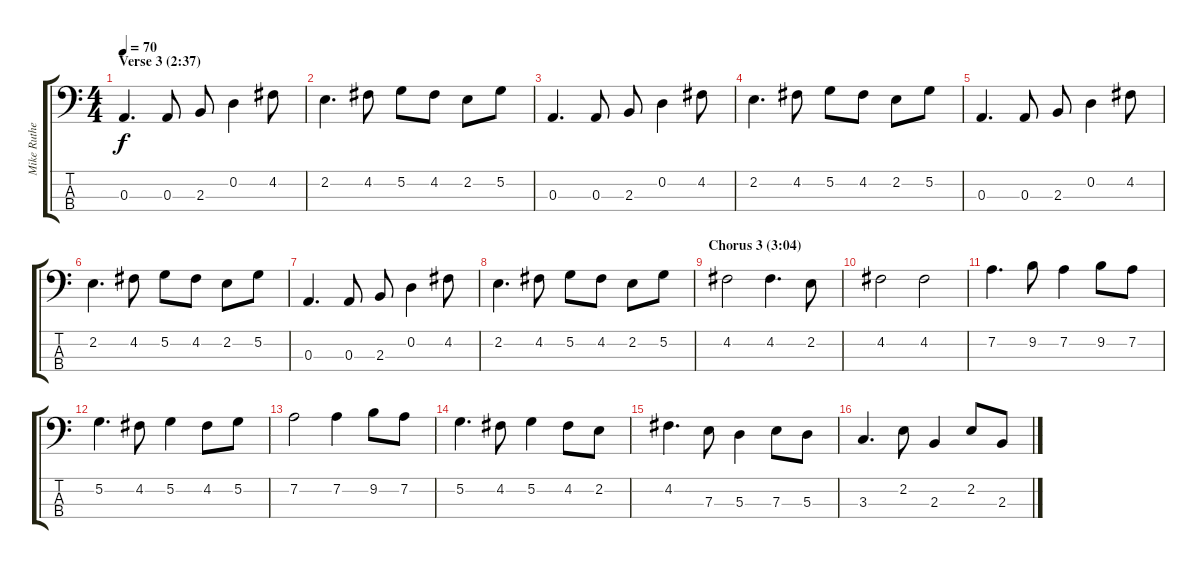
\track ("Mike Rutherford (bass)" "Mike Ruthe") {instrument electricbassfinger}
\staff {score tabs}
\tuning (G2 D2 A1 E1) {hide}
\ts (4 4)
\section ("" "Verse 3 (2:37)")
\tempo 70
\clef f4
\ks c
0.3.4{d dy f} 0.3.8 2.3.8 0.2.4 4.2.8 |
2.2.4{d} 4.2.8 5.2.8 4.2.8 2.2.8 5.2.8 |
0.3.4{d} 0.3.8 2.3.8 0.2.4 4.2.8 |
2.2.4{d} 4.2.8 5.2.8 4.2.8 2.2.8 5.2.8 |
0.3.4{d} 0.3.8 2.3.8 0.2.4 4.2.8 |
2.2.4{d} 4.2.8 5.2.8 4.2.8 2.2.8 5.2.8 |
0.3.4{d} 0.3.8 2.3.8 0.2.4 4.2.8 |
2.2.4{d} 4.2.8 5.2.8 4.2.8 2.2.8 5.2.8 |
\section ("" "Chorus 3 (3:04)")
4.2.2 4.2.4{d} 2.2.8 |
4.2.2 4.2.2 |
7.2.4{d} 9.2.8 7.2.4 9.2.8 7.2.8 |
5.2.4{d} 4.2.8 5.2.4 4.2.8 5.2.8 |
7.2.2 7.2.4 9.2.8 7.2.8 |
5.2.4{d} 4.2.8 5.2.4 4.2.8 2.2.8 |
4.2.4{d} 7.3.8 5.3.4 7.3.8 5.3.8 |
3.3.4{d} 2.2.8 2.3.4 2.2.8 2.3.8
